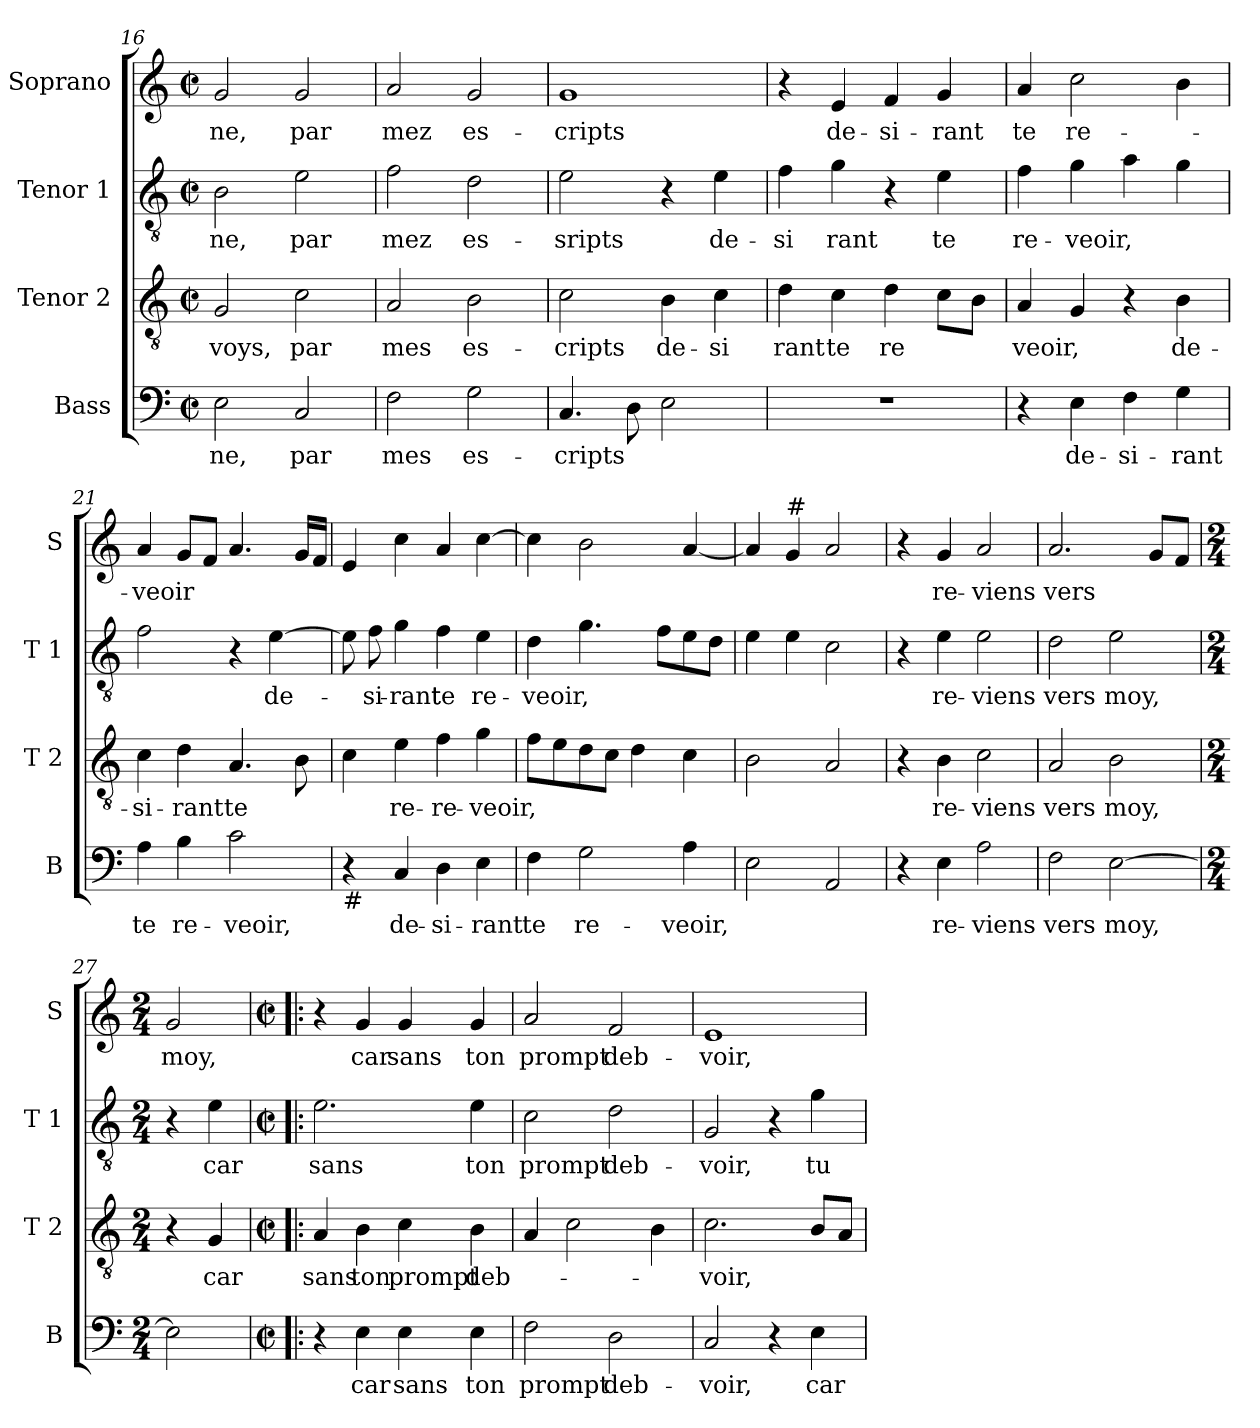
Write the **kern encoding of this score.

**kern	**text	**kern	**text	**kern	**text	**kern	**text
*part4	*part4	*part3	*part3	*part2	*part2	*part1	*part1
*staff4	*staff4	*staff3	*staff3	*staff2	*staff2	*staff1	*staff1
*I"Bass	*	*I"Tenor 2	*	*I"Tenor 1	*	*I"Soprano	*
*I'B	*	*I'T 2	*	*I'T 1	*	*I'S	*
!!LO:PB:g=z
*clefF4	*	*clefGv2	*	*clefGv2	*	*clefG2	*
*k[]	*	*k[]	*	*k[]	*	*k[]	*
*C:	*	*C:	*	*C:	*	*C:	*
*M2/2	*	*M2/2	*	*M2/2	*	*M2/2	*
*met(c|)	*	*met(c|)	*	*met(c|)	*	*met(c|)	*
=16	=16	=16	=16	=16	=16	=16	=16
2E\	-ne,	2G/	voys,	2B\	-ne,	2g/	-ne,
2C/	par	2c\	par	2e\	par	2g/	par
=17	=17	=17	=17	=17	=17	=17	=17
2F\	mes	2A/	mes	2f\	mez	2a/	mez
2G\	es-	2B\	es-	2d\	es-	2g/	es-
=18	=18	=18	=18	=18	=18	=18	=18
4.C/	-cripts	2c\	-cripts	2e\	-sripts	1g	-cripts
8D\	.	.	.	.	.	.	.
2E\	.	4B\	de-	4r	.	.	.
.	.	4c\	-si	4e\	de-	.	.
=19	=19	=19	=19	=19	=19	=19	=19
1r	.	4d\	rant	4f\	-si	4r	.
.	.	4c\	te	4g\	rant	4e/	de-
.	.	4d\	re	4r	.	4f/	-si-
.	.	8c\L	.	4e\	te	4g/	-rant
.	.	8B\J	.	.	.	.	.
=20	=20	=20	=20	=20	=20	=20	=20
4r	.	4A/	veoir,	4f\	re-	4a/	te
4E\	de-	4G/	.	4g\	-veoir,	2cc\	re-
4F\	-si-	4r	.	4a\	.	.	.
4G\	-rant	4B\	de-	4g\	.	4b\	.
!!LO:LB:g=z
=21	=21	=21	=21	=21	=21	=21	=21
4A\	te	4c\	-si-	2f\	.	4a/	-veoir
4B\	re-	4d\	-rant	.	.	8g/L	.
.	.	.	.	.	.	8f/J	.
2c\	-veoir,	4.A/	te	4r	.	4.a/	.
.	.	.	.	[4e\	de-	.	.
.	.	8B\	.	.	.	16g/LL	.
.	.	.	.	.	.	16f/JJ	.
=22	=22	=22	=22	=22	=22	=22	=22
!LO:TX:b:t=#	!	!	!	!	!	!	!
4r	.	4c\	.	8e\]	.	4e/	.
.	.	.	.	8f\	-si-	.	.
4C/	de-	4e\	re-	4g\	-rant	4cc\	.
4D\	-si-	4f\	-re-	4f\	te	4a/	.
4E\	-rant	4g\	-veoir,	4e\	re-	[4cc\	.
=23	=23	=23	=23	=23	=23	=23	=23
4F\	te	8f\L	.	4d\	-veoir,	4cc\]	.
.	.	8e\	.	.	.	.	.
2G\	re-	8d\	.	4.g\	.	2b\	.
.	.	8c\J	.	.	.	.	.
.	.	4d\	.	.	.	.	.
.	.	.	.	8f\L	.	.	.
4A\	-veoir,	4c\	.	8e\	.	[4a/	.
.	.	.	.	8d\J	.	.	.
=24	=24	=24	=24	=24	=24	=24	=24
2E\	.	2B\	.	4e\	.	4a/]	.
!	!	!	!	!	!	!LO:TX:a:t=#	!
.	.	.	.	4e\	.	4g/	.
2AA/	.	2A/	.	2c\	.	2a/	.
=25	=25	=25	=25	=25	=25	=25	=25
4r	.	4r	.	4r	.	4r	.
4E\	re-	4B\	re-	4e\	re-	4g/	re-
2A\	-viens	2c\	-viens	2e\	-viens	2a/	-viens
!!LO:LB:g=z
=26	=26	=26	=26	=26	=26	=26	=26
2F\	vers	2A/	vers	2d\	vers	2.a/	vers
[2E\	moy,	2B\	moy,	2e\	moy,	.	.
.	.	.	.	.	.	8g/L	.
.	.	.	.	.	.	8f/J	.
=27	=27	=27	=27	=27	=27	=27	=27
*M2/4	*	*M2/4	*	*M2/4	*	*M2/4	*
2E\]	.	4r	.	4r	.	2g/	moy,
.	.	4G/	car	4e\	car	.	.
=28!|:	=28!|:	=28!|:	=28!|:	=28!|:	=28!|:	=28!|:	=28!|:
*M2/2	*	*M2/2	*	*M2/2	*	*M2/2	*
*met(c|)	*	*met(c|)	*	*met(c|)	*	*met(c|)	*
4r	.	4A/	sans	2.e\	sans	4r	.
4E\	car	4B\	ton	.	.	4g/	car
4E\	sans	4c\	prompt	.	.	4g/	sans
4E\	ton	4B\	deb-	4e\	ton	4g/	ton
=29	=29	=29	=29	=29	=29	=29	=29
2F\	prompt	4A/	.	2c\	prompt	2a/	prompt
.	.	2c\	.	.	.	.	.
2D\	deb-	.	.	2d\	deb-	2f/	deb-
.	.	4B\	.	.	.	.	.
=30	=30	=30	=30	=30	=30	=30	=30
2C/	-voir,	2.c\	-voir,	2G/	-voir,	1e	-voir,
4r	.	.	.	4r	.	.	.
4E\	car	8B/L	.	4g\	tu	.	.
.	.	8A/J	.	.	.	.	.
=	=	=	=	=	=	=	=
*-	*-	*-	*-	*-	*-	*-	*-
